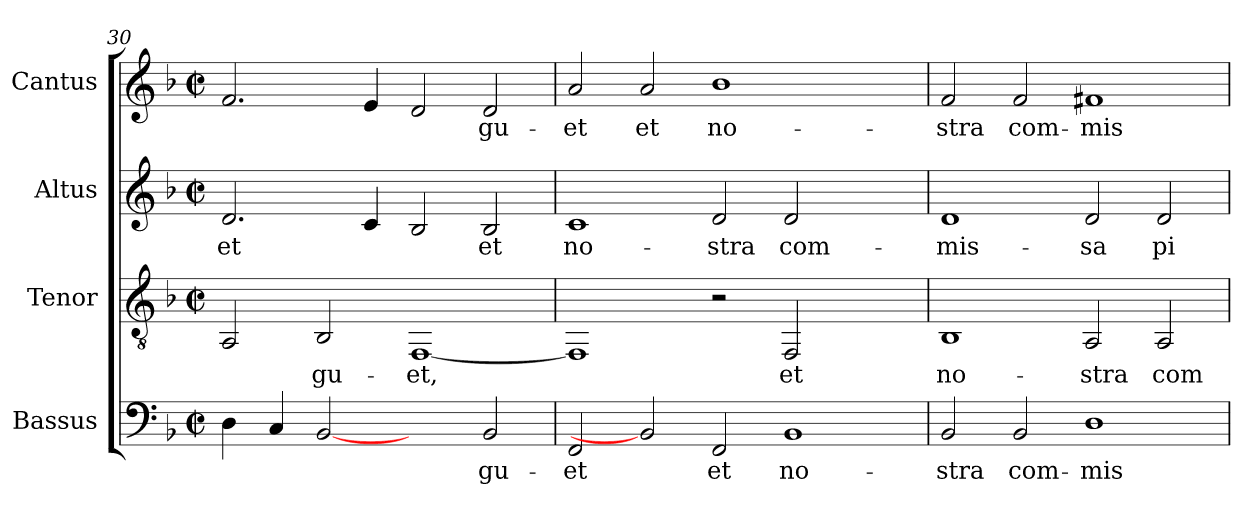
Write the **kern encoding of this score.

**kern	**text	**kern	**text	**kern	**text	**kern	**text
*part4	*part4	*part3	*part3	*part2	*part2	*part1	*part1
*staff4	*staff4	*staff3	*staff3	*staff2	*staff2	*staff1	*staff1
*I"Bassus	*	*I"Tenor	*	*I"Altus	*	*I"Cantus	*
!!LO:LB:g=z
*clefF4	*	*clefGv2	*	*clefG2	*	*clefG2	*
*k[b-]	*	*k[b-]	*	*k[b-]	*	*k[b-]	*
*F:	*	*F:	*	*F:	*	*F:	*
*M2/2	*	*M2/2	*	*M2/2	*	*M2/2	*
*met(c|)	*	*met(c|)	*	*met(c|)	*	*met(c|)	*
=30	=30	=30	=30	=30	=30	=30	=30
!	!	!	!	!	!LO:LY:b:color=#000000	!	!
4Di\	.	2AAi/	.	2.di/	-et	2.fi/	.
4Ci/	.	.	.	.	.	.	.
!	!	!	!LO:LY:b:color=#000000	!	!	!	!
[2BB-i	.	2BB-i/	-gu-	.	.	.	.
.	.	.	.	4ci/	.	4ei/	.
!	!	!	!LO:LY:b:color=#000000	!	!	!	!
2ryy	.	[<1FFi	-et,	2B-i/	.	2di/	.
!	!LO:LY:b:color=#000000	!	!	!	!	!	!
!	!	!	!	!	!LO:LY:b:color=#000000	!	!
!	!	!	!	!	!	!	!LO:LY:b:color=#000000
2BB-i/	-gu-	.	.	2B-i/	et	2di/	-gu-
=31	=31	=31	=31	=31	=31	=31	=31
!	!LO:LY:b:color=#000000	!	!	!	!	!	!
!	!	!	!	!	!LO:LY:b:color=#000000	!	!
!	!	!	!	!	!	!	!LO:LY:b:color=#000000
2FFi/	-et	1FFi]	.	1ci	no-	2ai/	-et
!	!	!	!	!	!	!	!LO:LY:b:color=#000000
2BB-i]	.	.	.	.	.	2ai/	et
!	!LO:LY:b:color=#000000	!	!	!	!	!	!
!	!	!	!	!	!LO:LY:b:color=#000000	!	!
!	!	!	!	!	!	!	!LO:LY:b:color=#000000
2FFi/	et	2r	.	2di/	-stra	1b-i	no-
!	!LO:LY:b:color=#000000	!	!	!	!	!	!
!	!	!	!LO:LY:b:color=#000000	!	!	!	!
!	!	!	!	!	!LO:LY:b:color=#000000	!	!
1BB-i	no-	2FFi/	et	2di/	com-	.	.
.	.	2ryy	.	2ryy	.	2ryy	.
=32	=32	=32	=32	=32	=32	=32	=32
!	!LO:LY:b:color=#000000	!	!	!	!	!	!
!	!	!	!LO:LY:b:color=#000000	!	!	!	!
!	!	!	!	!	!LO:LY:b:color=#000000	!	!
!	!	!	!	!	!	!	!LO:LY:b:color=#000000
2BB-i/	-stra	1BB-i	no-	1di	-mis-	2fi/	-stra
!	!LO:LY:b:color=#000000	!	!	!	!	!	!
!	!	!	!	!	!	!	!LO:LY:b:color=#000000
2BB-i/	com-	.	.	.	.	2fi/	com-
!	!LO:LY:b:color=#000000	!	!	!	!	!	!
!	!	!	!LO:LY:b:color=#000000	!	!	!	!
!	!	!	!	!	!LO:LY:b:color=#000000	!	!
!	!	!	!	!	!	!	!LO:LY:b:color=#000000
1Di	-mis-	2AAi/	-stra	2di/	-sa	1f#Xi	-mis-
!	!	!	!LO:LY:b:color=#000000	!	!	!	!
!	!	!	!	!	!LO:LY:b:color=#000000	!	!
.	.	2AAi/	com-	2di/	pi-	.	.
=	=	=	=	=	=	=	=
*-	*-	*-	*-	*-	*-	*-	*-
